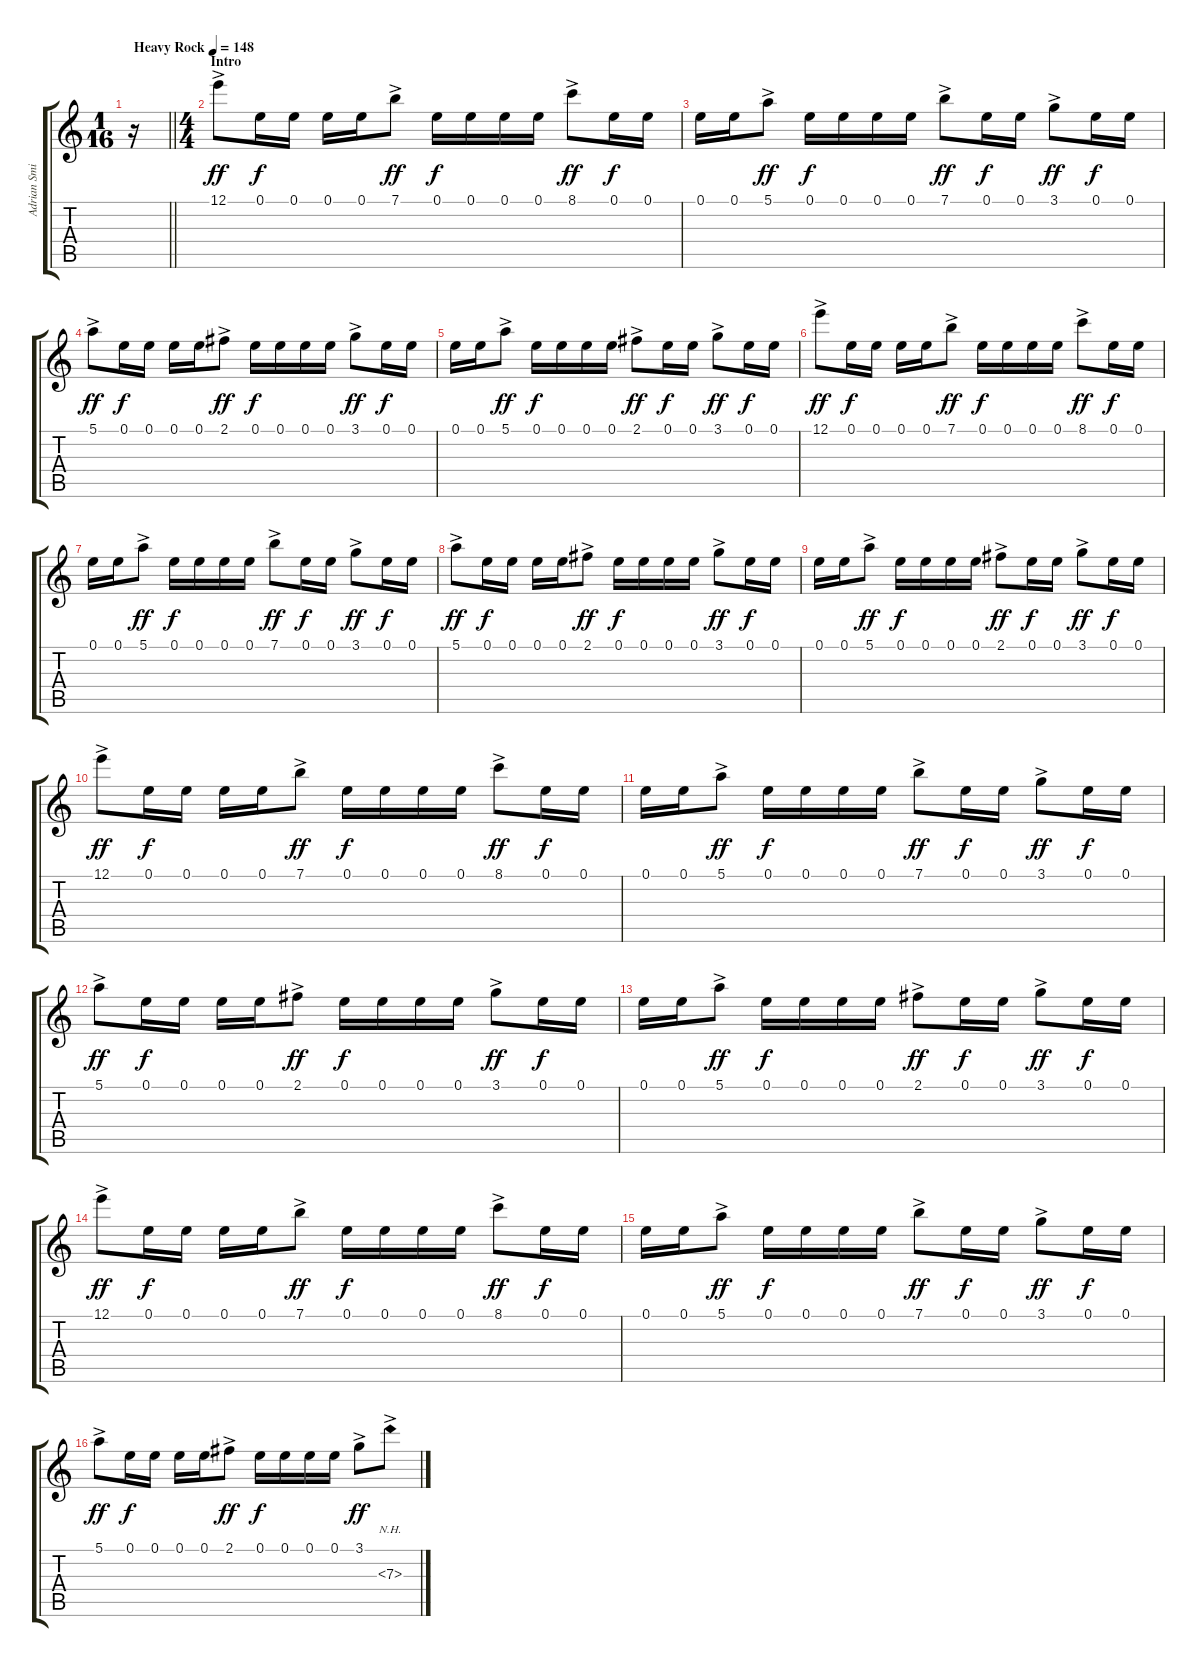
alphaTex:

\track ("Adrian Smith" "Adrian Smi") {instrument distortionguitar}
\staff {score tabs}
\tuning (E4 B3 G3 D3 A2 E2) {hide}
\ts (1 16)
\tempo (148 "Heavy Rock")
\clef g2
\barLineRight lightlight
\ks c
r.16{dy ff instrument distortionguitar} |
\ts (4 4)
\section ("" "Intro")
12.1{ac}.8 0.1.16{dy f} 0.1.16 0.1.16 0.1.16 7.1{ac}.8{dy ff} 0.1.16{dy f} 0.1.16 0.1.16 0.1.16 8.1{ac}.8{dy ff} 0.1.16{dy f} 0.1.16 |
0.1.16 0.1.16 5.1{ac}.8{dy ff} 0.1.16{dy f} 0.1.16 0.1.16 0.1.16 7.1{ac}.8{dy ff} 0.1.16{dy f} 0.1.16 3.1{ac}.8{dy ff} 0.1.16{dy f} 0.1.16 |
5.1{ac}.8{dy ff} 0.1.16{dy f} 0.1.16 0.1.16 0.1.16 2.1{ac}.8{dy ff} 0.1.16{dy f} 0.1.16 0.1.16 0.1.16 3.1{ac}.8{dy ff} 0.1.16{dy f} 0.1.16 |
0.1.16 0.1.16 5.1{ac}.8{dy ff} 0.1.16{dy f} 0.1.16 0.1.16 0.1.16 2.1{ac}.8{dy ff} 0.1.16{dy f} 0.1.16 3.1{ac}.8{dy ff} 0.1.16{dy f} 0.1.16 |
12.1{ac}.8{dy ff} 0.1.16{dy f} 0.1.16 0.1.16 0.1.16 7.1{ac}.8{dy ff} 0.1.16{dy f} 0.1.16 0.1.16 0.1.16 8.1{ac}.8{dy ff} 0.1.16{dy f} 0.1.16 |
0.1.16 0.1.16 5.1{ac}.8{dy ff} 0.1.16{dy f} 0.1.16 0.1.16 0.1.16 7.1{ac}.8{dy ff} 0.1.16{dy f} 0.1.16 3.1{ac}.8{dy ff} 0.1.16{dy f} 0.1.16 |
5.1{ac}.8{dy ff} 0.1.16{dy f} 0.1.16 0.1.16 0.1.16 2.1{ac}.8{dy ff} 0.1.16{dy f} 0.1.16 0.1.16 0.1.16 3.1{ac}.8{dy ff} 0.1.16{dy f} 0.1.16 |
0.1.16 0.1.16 5.1{ac}.8{dy ff} 0.1.16{dy f} 0.1.16 0.1.16 0.1.16 2.1{ac}.8{dy ff} 0.1.16{dy f} 0.1.16 3.1{ac}.8{dy ff} 0.1.16{dy f} 0.1.16 |
12.1{ac}.8{dy ff} 0.1.16{dy f} 0.1.16 0.1.16 0.1.16 7.1{ac}.8{dy ff} 0.1.16{dy f} 0.1.16 0.1.16 0.1.16 8.1{ac}.8{dy ff} 0.1.16{dy f} 0.1.16 |
0.1.16 0.1.16 5.1{ac}.8{dy ff} 0.1.16{dy f} 0.1.16 0.1.16 0.1.16 7.1{ac}.8{dy ff} 0.1.16{dy f} 0.1.16 3.1{ac}.8{dy ff} 0.1.16{dy f} 0.1.16 |
5.1{ac}.8{dy ff} 0.1.16{dy f} 0.1.16 0.1.16 0.1.16 2.1{ac}.8{dy ff} 0.1.16{dy f} 0.1.16 0.1.16 0.1.16 3.1{ac}.8{dy ff} 0.1.16{dy f} 0.1.16 |
0.1.16 0.1.16 5.1{ac}.8{dy ff} 0.1.16{dy f} 0.1.16 0.1.16 0.1.16 2.1{ac}.8{dy ff} 0.1.16{dy f} 0.1.16 3.1{ac}.8{dy ff} 0.1.16{dy f} 0.1.16 |
12.1{ac}.8{dy ff} 0.1.16{dy f} 0.1.16 0.1.16 0.1.16 7.1{ac}.8{dy ff} 0.1.16{dy f} 0.1.16 0.1.16 0.1.16 8.1{ac}.8{dy ff} 0.1.16{dy f} 0.1.16 |
0.1.16 0.1.16 5.1{ac}.8{dy ff} 0.1.16{dy f} 0.1.16 0.1.16 0.1.16 7.1{ac}.8{dy ff} 0.1.16{dy f} 0.1.16 3.1{ac}.8{dy ff} 0.1.16{dy f} 0.1.16 |
5.1{ac}.8{dy ff} 0.1.16{dy f} 0.1.16 0.1.16 0.1.16 2.1{ac}.8{dy ff} 0.1.16{dy f} 0.1.16 0.1.16 0.1.16 3.1{ac}.8{dy ff} 7.3{nh ac}.8
